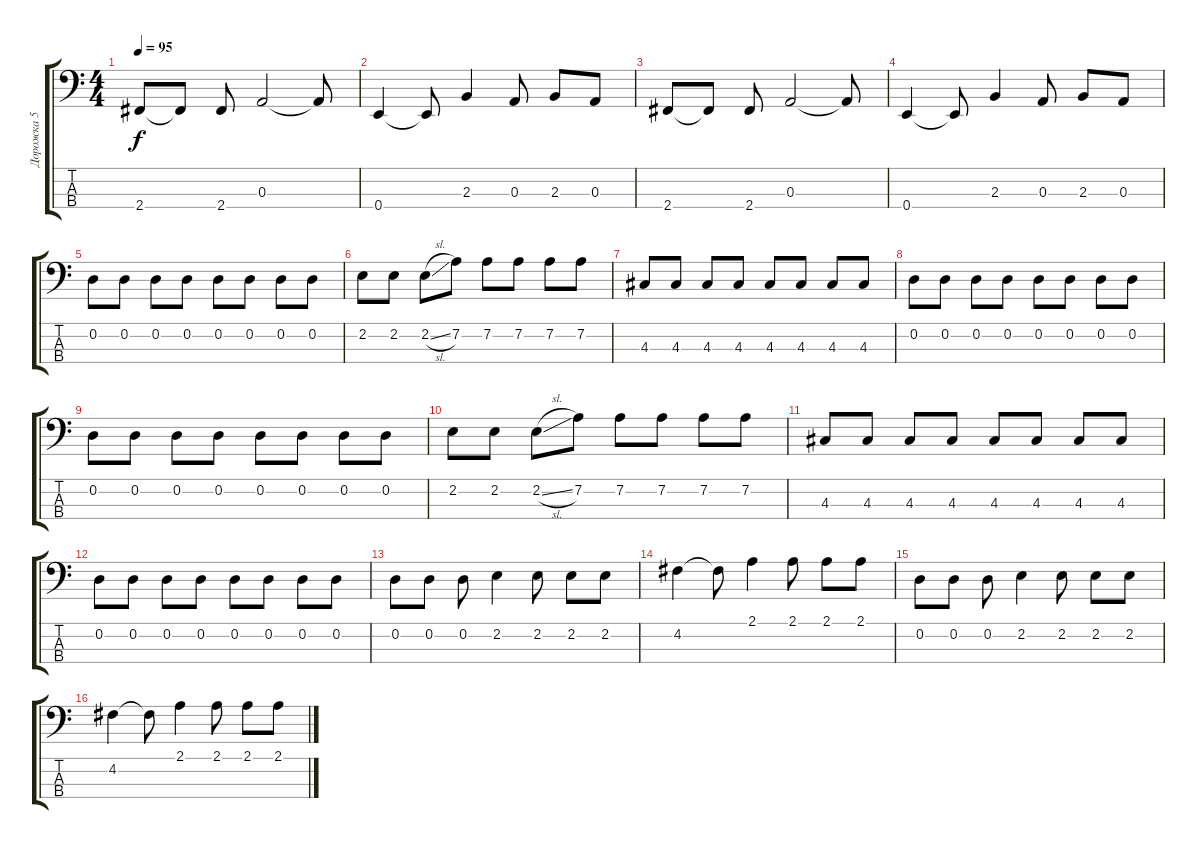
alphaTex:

\track ("Дорожка 5" "Дорожка 5") {instrument electricbassfinger}
\staff {score tabs}
\tuning (G2 D2 A1 E1) {hide}
\ts (4 4)
\tempo 95
\clef f4
\ks c
2.4.8{dy f} 2.4{t}.8 2.4.8 0.3.2 0.3{t}.8 |
0.4.4 0.4{t}.8 2.3.4 0.3.8 2.3.8 0.3.8 |
2.4.8 2.4{t}.8 2.4.8 0.3.2 0.3{t}.8 |
0.4.4 0.4{t}.8 2.3.4 0.3.8 2.3.8 0.3.8 |
0.2.8 0.2.8 0.2.8 0.2.8 0.2.8 0.2.8 0.2.8 0.2.8 |
2.2.8 2.2.8 2.2{sl}.8 7.2.8 7.2.8 7.2.8 7.2.8 7.2.8 |
4.3.8 4.3.8 4.3.8 4.3.8 4.3.8 4.3.8 4.3.8 4.3.8 |
0.2.8 0.2.8 0.2.8 0.2.8 0.2.8 0.2.8 0.2.8 0.2.8 |
0.2.8 0.2.8 0.2.8 0.2.8 0.2.8 0.2.8 0.2.8 0.2.8 |
2.2.8 2.2.8 2.2{sl}.8 7.2.8 7.2.8 7.2.8 7.2.8 7.2.8 |
4.3.8 4.3.8 4.3.8 4.3.8 4.3.8 4.3.8 4.3.8 4.3.8 |
0.2.8 0.2.8 0.2.8 0.2.8 0.2.8 0.2.8 0.2.8 0.2.8 |
0.2.8 0.2.8 0.2.8 2.2.4 2.2.8 2.2.8 2.2.8 |
4.2.4 4.2{t}.8 2.1.4 2.1.8 2.1.8 2.1.8 |
0.2.8 0.2.8 0.2.8 2.2.4 2.2.8 2.2.8 2.2.8 |
4.2.4 4.2{t}.8 2.1.4 2.1.8 2.1.8 2.1.8
